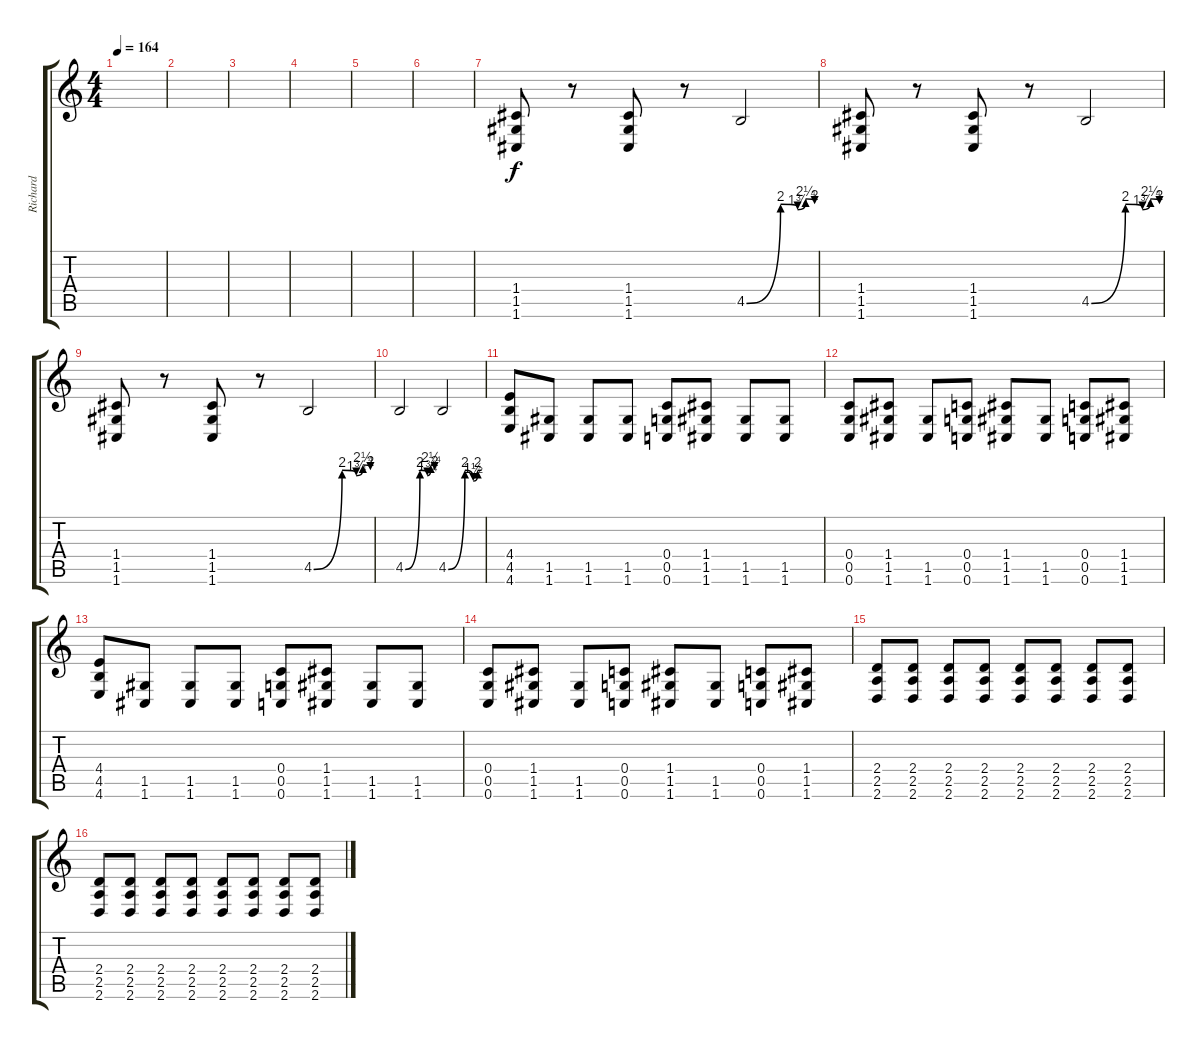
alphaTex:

\track ("Richard" "Richard") {instrument overdrivenguitar}
\staff {score tabs}
\tuning (D4 A3 F3 C3 G2 C2) {hide}
\ts (4 4)
\tempo 164
\clef g2
\ks c
|
|
|
|
|
|
(1.4 1.5 1.6).8 r.8 (1.4 1.5 1.6).8 r.8 4.5{be (custom 0 0 30 8 45 7 52 9 60 8)}.2 |
(1.4 1.5 1.6).8 r.8 (1.4 1.5 1.6).8 r.8 4.5{be (custom 0 0 30 8 45 7 52 9 60 8)}.2 |
(1.4 1.5 1.6).8 r.8 (1.4 1.5 1.6).8 r.8 4.5{be (custom 0 0 30 8 45 7 52 9 60 8)}.2 |
4.5{be (custom 0 0 30 8 45 7 52 9 60 8)}.2 4.5{be (custom 0 0 30 8 45 6 53 8 60 8)}.2 |
(4.4 4.5 4.6).8 (1.5 1.6).8 (1.5 1.6).8 (1.5 1.6).8 (0.4 0.5 0.6).8 (1.4 1.5 1.6).8 (1.5 1.6).8 (1.5 1.6).8 |
(0.4 0.5 0.6).8 (1.4 1.5 1.6).8 (1.5 1.6).8 (0.4 0.5 0.6).8 (1.4 1.5 1.6).8 (1.5 1.6).8 (0.4 0.5 0.6).8 (1.4 1.5 1.6).8 |
(4.4 4.5 4.6).8 (1.5 1.6).8 (1.5 1.6).8 (1.5 1.6).8 (0.4 0.5 0.6).8 (1.4 1.5 1.6).8 (1.5 1.6).8 (1.5 1.6).8 |
(0.4 0.5 0.6).8 (1.4 1.5 1.6).8 (1.5 1.6).8 (0.4 0.5 0.6).8 (1.4 1.5 1.6).8 (1.5 1.6).8 (0.4 0.5 0.6).8 (1.4 1.5 1.6).8 |
(2.4 2.5 2.6).8 (2.4 2.5 2.6).8 (2.4 2.5 2.6).8 (2.4 2.5 2.6).8 (2.4 2.5 2.6).8 (2.4 2.5 2.6).8 (2.4 2.5 2.6).8 (2.4 2.5 2.6).8 |
(2.4 2.5 2.6).8 (2.4 2.5 2.6).8 (2.4 2.5 2.6).8 (2.4 2.5 2.6).8 (2.4 2.5 2.6).8 (2.4 2.5 2.6).8 (2.4 2.5 2.6).8 (2.4 2.5 2.6).8
